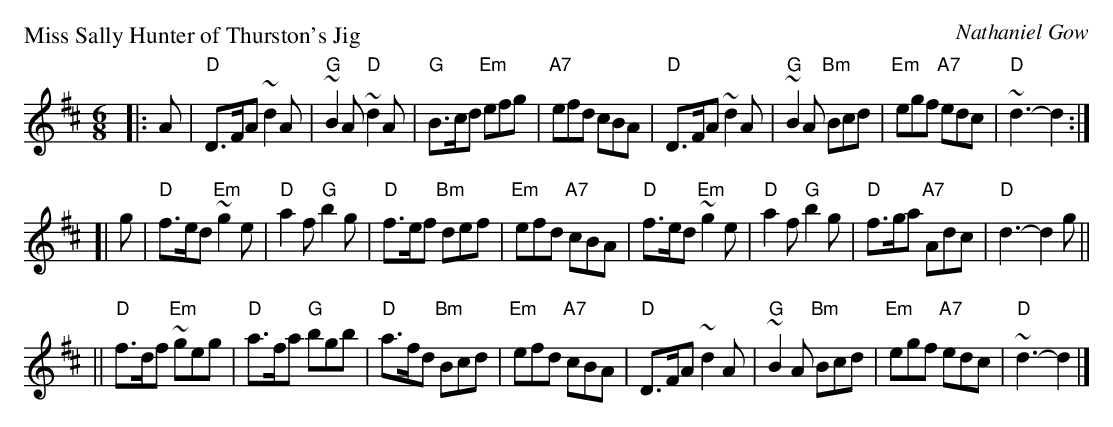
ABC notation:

X:1
P: Miss Sally Hunter of Thurston's Jig
C: Nathaniel Gow
M: 6/8
L: 1/8
K: D
|: A \
| "D"D>FA ~d2A | "G"~B2A "D"~d2A | "G"B>cd "Em"efg | "A7"efd cBA \
| "D"D>FA ~d2A | "G"~B2A "Bm"Bcd | "Em"egf "A7"edc | "D"~d3- d2 :|
[| g \
|  "D"f>ed "Em"~g2e | "D"a2f "G"b2g | "D"f>ef "Bm"def | "Em"efd "A7"cBA \
|  "D"f>ed "Em"~g2e | "D"a2f "G"b2g | "D"f>ga "A7"Adc | "D"d3- d2 g ||
|| "D"f>df "Em"~geg | "D"a>fa "G"bgb | "D"a>fd "Bm"Bcd | "Em"efd "A7"cBA \
|  "D"D>FA ~d2A | "G"~B2A "Bm"Bcd | "Em"egf "A7"edc | "D"~d3- d2 |]
